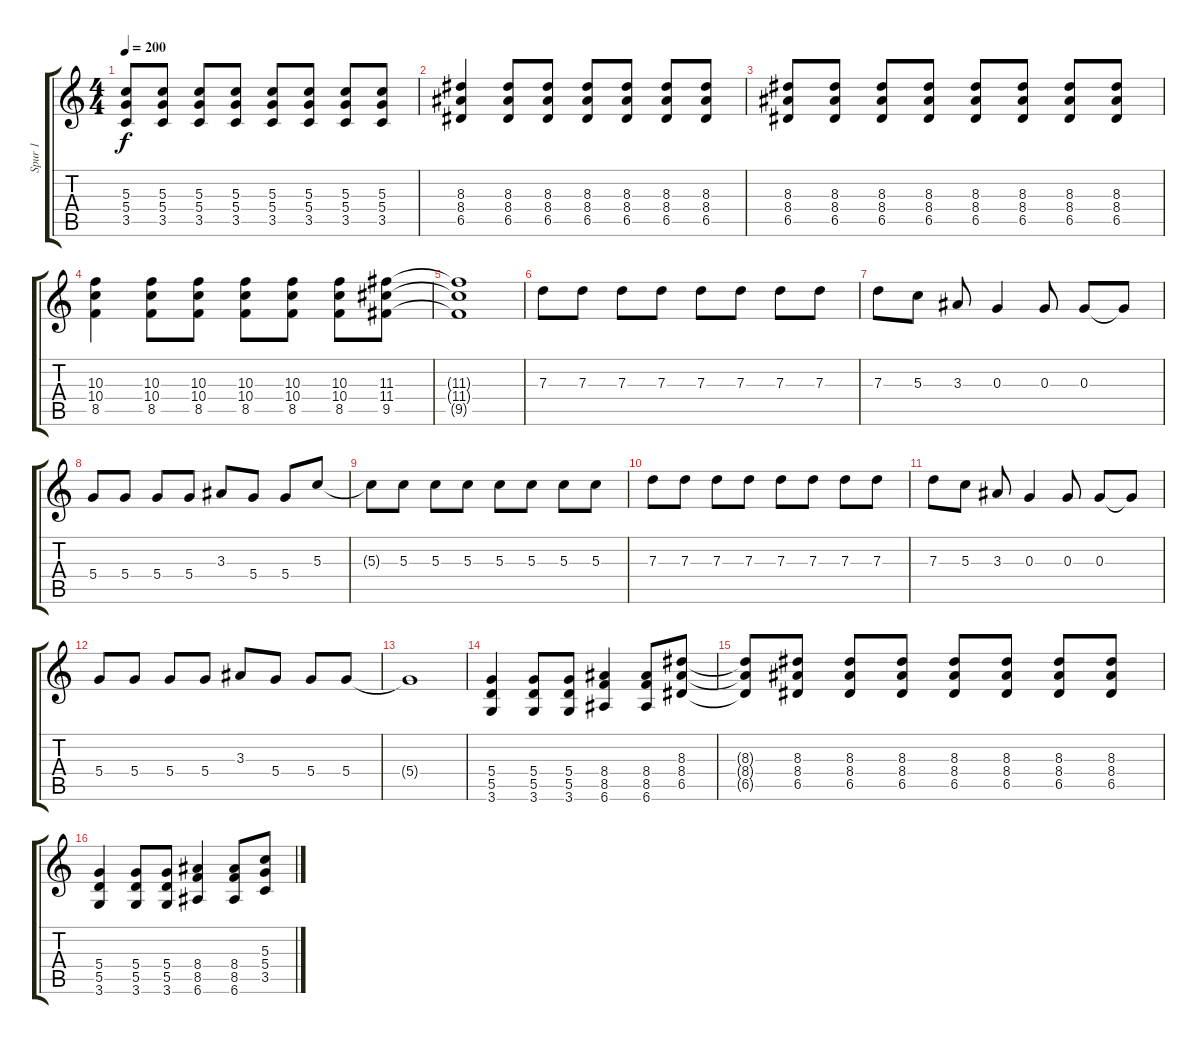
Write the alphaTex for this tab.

\track ("Spur 1" "Spur 1") {instrument distortionguitar}
\staff {score tabs}
\tuning (E4 B3 G3 D3 A2 E2) {hide}
\ts (4 4)
\tempo 200
\clef g2
\ks c
(5.3 5.4 3.5).8{dy f} (5.3 5.4 3.5).8 (5.3 5.4 3.5).8 (5.3 5.4 3.5).8 (5.3 5.4 3.5).8 (5.3 5.4 3.5).8 (5.3 5.4 3.5).8 (5.3 5.4 3.5).8 |
(8.3 8.4 6.5).4 (8.3 8.4 6.5).8 (8.3 8.4 6.5).8 (8.3 8.4 6.5).8 (8.3 8.4 6.5).8 (8.3 8.4 6.5).8 (8.3 8.4 6.5).8 |
(8.3 8.4 6.5).8 (8.3 8.4 6.5).8 (8.3 8.4 6.5).8 (8.3 8.4 6.5).8 (8.3 8.4 6.5).8 (8.3 8.4 6.5).8 (8.3 8.4 6.5).8 (8.3 8.4 6.5).8 |
(10.3 10.4 8.5).4 (10.3 10.4 8.5).8 (10.3 10.4 8.5).8 (10.3 10.4 8.5).8 (10.3 10.4 8.5).8 (10.3 10.4 8.5).8 (11.3 11.4 9.5).8 |
(11.3{t} 11.4{t} 9.5{t}).1 |
7.3.8{volume 16} 7.3.8 7.3.8 7.3.8 7.3.8 7.3.8 7.3.8 7.3.8 |
7.3.8 5.3.8 3.3.8 0.3.4 0.3.8 0.3.8 0.3{t}.8 |
5.4.8 5.4.8 5.4.8 5.4.8 3.3.8 5.4.8 5.4.8 5.3.8 |
5.3{t}.8 5.3.8 5.3.8 5.3.8 5.3.8 5.3.8 5.3.8 5.3.8 |
7.3.8 7.3.8 7.3.8 7.3.8 7.3.8 7.3.8 7.3.8 7.3.8 |
7.3.8 5.3.8 3.3.8 0.3.4 0.3.8 0.3.8 0.3{t}.8 |
5.4.8 5.4.8 5.4.8 5.4.8 3.3.8 5.4.8 5.4.8 5.4.8 |
5.4{t}.1 |
(5.4 5.5 3.6).4{volume 14} (5.4 5.5 3.6).8 (5.4 5.5 3.6).8 (8.4 8.5 6.6).4 (8.4 8.5 6.6).8 (8.3 8.4 6.5).8 |
(8.3{t} 8.4{t} 6.5{t}).8 (8.3 8.4 6.5).8 (8.3 8.4 6.5).8 (8.3 8.4 6.5).8 (8.3 8.4 6.5).8 (8.3 8.4 6.5).8 (8.3 8.4 6.5).8 (8.3 8.4 6.5).8 |
(5.4 5.5 3.6).4 (5.4 5.5 3.6).8 (5.4 5.5 3.6).8 (8.4 8.5 6.6).4 (8.4 8.5 6.6).8 (5.3 5.4 3.5).8
